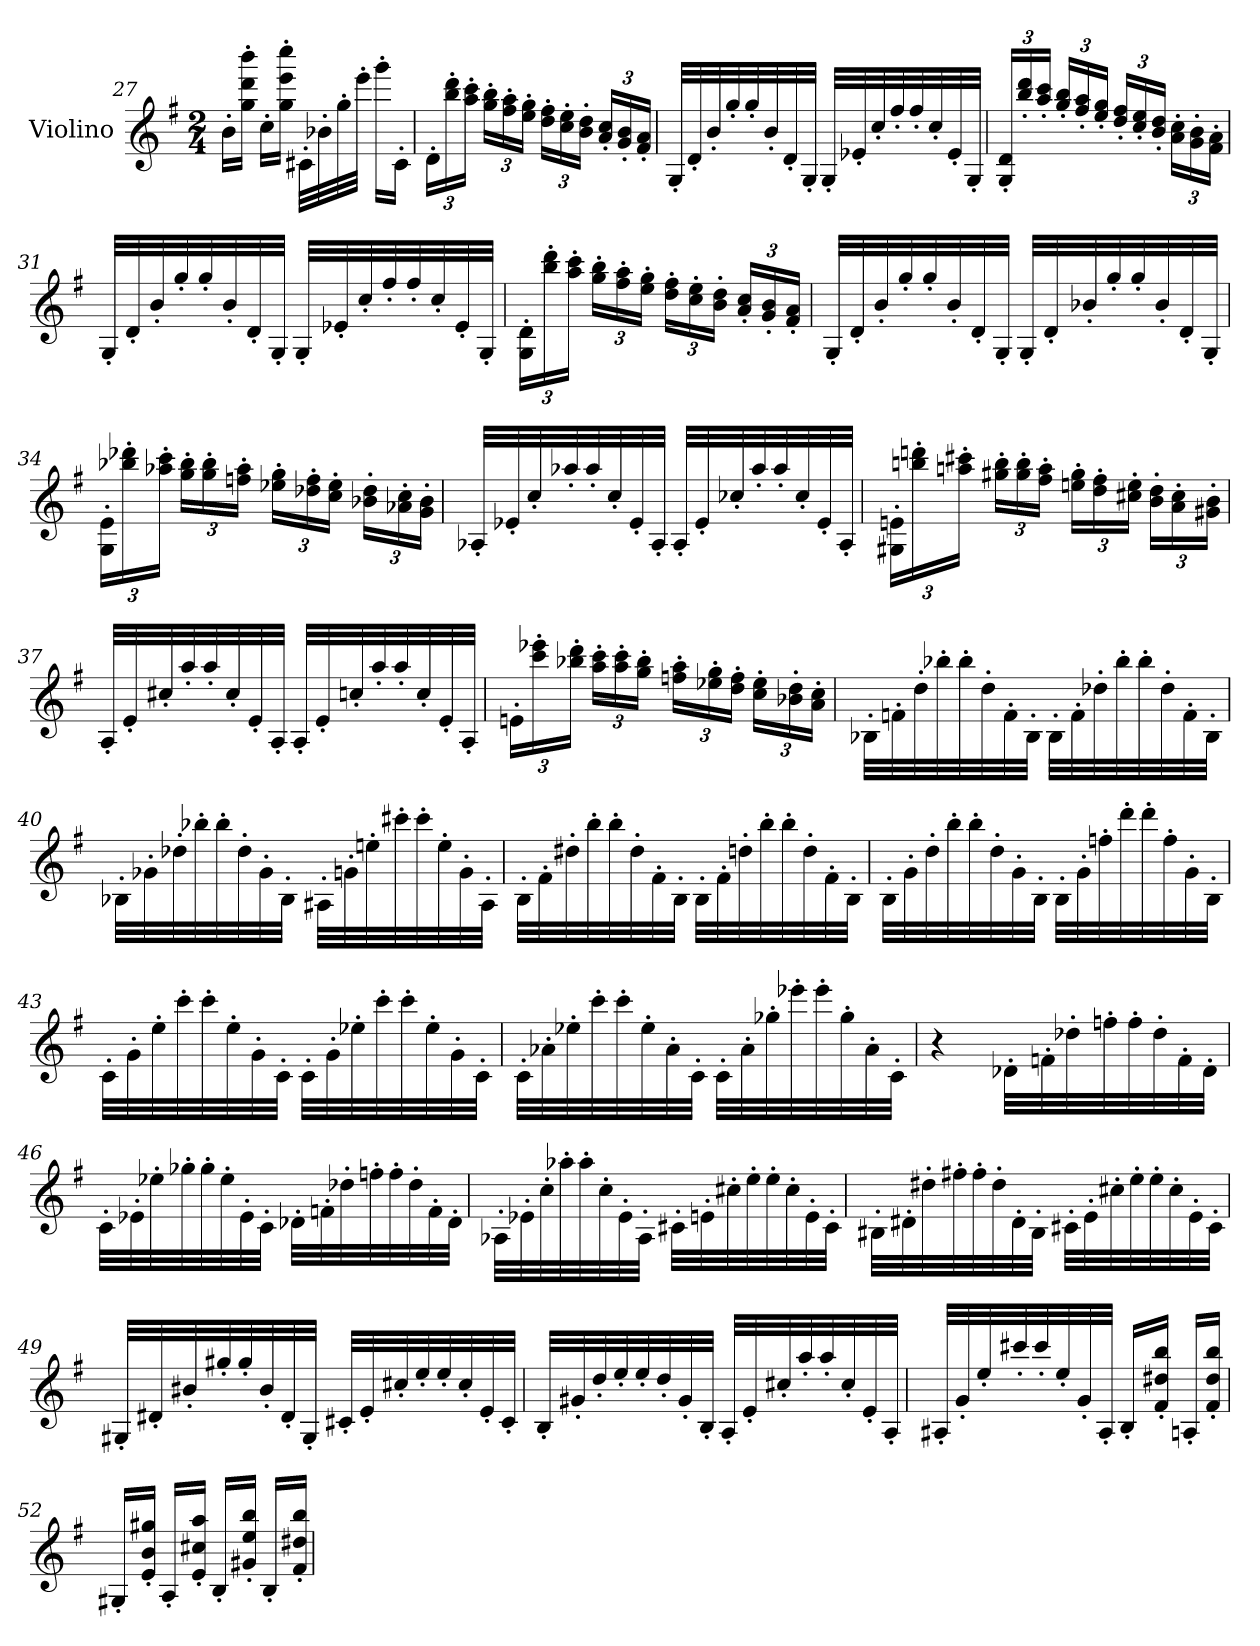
**kern
*part1
*staff1
*I"Violino
*I'Vln.
!!LO:LB:g=z
*clefG2
*k[f#]
*M2/4
=27
16b'\LL
16gg\' 16ddd\' 16bbb\'JJ
16cc'\LL
16gg\' 16eee\' 16cccc\'JJ
32c#X'\LLL
32b-X'\
32gg'\
32eee'\JJJ
16ggg'\LL
16c#'\JJ
=28
*Xbrackettup
24d'\LL
24bb\' 24ddd\'
24aa\' 24ccc\'JJ
24gg\' 24bb\'LL
24ff#\' 24aa\'
24ee\' 24gg\'JJ
24dd\' 24ff#\'LL
24cc\' 24ee\'
24b\' 24dd\'JJ
24a/' 24cc/'LL
24g/' 24b/'
24f#/' 24a/'JJ
=29
32G'/LLL
32d'/
32b'/
32gg'/
32gg'/
32b'/
32d'/
32G'/JJJ
32G'/LLL
32e-X'/
32cc'/
32ff#'/
32ff#'/
32cc'/
32e-'/
32G'/JJJ
!!LO:LB:g=z
=30
24G/' 24d/'LL
24bb/' 24ddd/'
24aa/' 24ccc/'JJ
24gg/' 24bb/'LL
24ff#/' 24aa/'
24ee/' 24gg/'JJ
24dd/' 24ff#/'LL
24cc/' 24ee/'
24b/' 24dd/'JJ
24a\' 24cc\'LL
24g\' 24b\'
24f#\' 24a\'JJ
=31
32G'/LLL
32d'/
32b'/
32gg'/
32gg'/
32b'/
32d'/
32G'/JJJ
32G'/LLL
32e-X'/
32cc'/
32ff#'/
32ff#'/
32cc'/
32e-'/
32G'/JJJ
=32
24G\' 24d\'LL
24bb\' 24ddd\'
24aa\' 24ccc\'JJ
24gg\' 24bb\'LL
24ff#\' 24aa\'
24ee\' 24gg\'JJ
24dd\' 24ff#\'LL
24cc\' 24ee\'
24b\' 24dd\'JJ
24a/' 24cc/'LL
24g/' 24b/'
24f#/' 24a/'JJ
!!LO:LB:g=z
=33
32G'/LLL
32d'/
32b'/
32gg'/
32gg'/
32b'/
32d'/
32G'/JJJ
32G'/LLL
32d'/
32b-X'/
32gg'/
32gg'/
32b-'/
32d'/
32G'/JJJ
=34
24G\' 24e\'LL
24bb-X\' 24ddd-X\'
24aa-X\' 24ccc\'JJ
24gg\' 24bb-\'LL
24gg\' 24bb-\'
24ffn\' 24aa-\'JJ
24ee-X\' 24gg\'LL
24dd-X\' 24ff\'
24cc\' 24ee-\'JJ
24b-X\' 24dd-\'LL
24a-X\' 24cc\'
24g\' 24b-\'JJ
!!LO:LB:g=z
=35
32A-X'/LLL
32e-X'/
32cc'/
32aa-X'/
32aa-'/
32cc'/
32e-'/
32A-'/JJJ
32A-'/LLL
32e-'/
32cc-X'/
32aa-'/
32aa-'/
32cc-'/
32e-'/
32A-'/JJJ
=36
24G#X\' 24en\'LL
24bbn\' 24dddn\'
24aan\' 24ccc#X\'JJ
24gg#X\' 24bb\'LL
24gg#\' 24bb\'
24ff#\' 24aa\'JJ
24een\' 24gg#\'LL
24dd\' 24ff#\'
24cc#X\' 24ee\'JJ
24b\' 24dd\'LL
24a\' 24cc#\'
24g#X\' 24b\'JJ
!!LO:LB:g=z
=37
32A'/LLL
32e'/
32cc#X'/
32aa'/
32aa'/
32cc#'/
32e'/
32A'/JJJ
32A'/LLL
32e'/
32ccn'/
32aa'/
32aa'/
32cc'/
32e'/
32A'/JJJ
=38
24en'\LL
24ccc\' 24eee-X\'
24bb-X\' 24ddd\'JJ
24aa\' 24ccc\'LL
24aa\' 24ccc\'
24gg\' 24bb-\'JJ
24ffn\' 24aa\'LL
24ee-X\' 24gg\'
24dd\' 24ff\'JJ
24cc\' 24ee-\'LL
24b-X\' 24dd\'
24a\' 24cc\'JJ
!!LO:LB:g=z
=39
32B-X'\LLL
32fn'\
32dd'\
32bb-X'\
32bb-'\
32dd'\
32f'\
32B-'\JJJ
32B-'\LLL
32f'\
32dd-X'\
32bb-'\
32bb-'\
32dd-'\
32f'\
32B-'\JJJ
=40
32B-X'\LLL
32g-X'\
32dd-X'\
32bb-X'\
32bb-'\
32dd-'\
32g-'\
32B-'\JJJ
32A#X'\LLL
32gn'\
32een'\
32ccc#X'\
32ccc#'\
32ee'\
32g'\
32A#'\JJJ
!!LO:LB:g=z
=41
32B'\LLL
32f#'\
32dd#X'\
32bb'\
32bb'\
32dd#'\
32f#'\
32B'\JJJ
32B'\LLL
32f#'\
32ddn'\
32bb'\
32bb'\
32dd'\
32f#'\
32B'\JJJ
=42
32B'\LLL
32g'\
32dd'\
32bb'\
32bb'\
32dd'\
32g'\
32B'\JJJ
32B'\LLL
32g'\
32ffn'\
32ddd'\
32ddd'\
32ff'\
32g'\
32B'\JJJ
!!LO:LB:g=z
=43
32c'\LLL
32g'\
32ee'\
32ccc'\
32ccc'\
32ee'\
32g'\
32c'\JJJ
32c'\LLL
32g'\
32ee-X'\
32ccc'\
32ccc'\
32ee-'\
32g'\
32c'\JJJ
=44
32c'\LLL
32a-X'\
32ee-X'\
32ccc'\
32ccc'\
32ee-'\
32a-'\
32c'\JJJ
32c'\LLL
32a-'\
32gg-X'\
32eee-X'\
32eee-'\
32gg-'\
32a-'\
32c'\JJJ
!!LO:LB:g=z
=45
4r
32d-X'\LLL
32fn'\
32dd-X'\
32ffn'\
32ff'\
32dd-'\
32f'\
32d-'\JJJ
=46
32c'\LLL
32e-X'\
32ee-X'\
32gg-X'\
32gg-'\
32ee-'\
32e-'\
32c'\JJJ
32d-X'\LLL
32fn'\
32dd-X'\
32ffn'\
32ff'\
32dd-'\
32f'\
32d-'\JJJ
!!LO:LB:g=z
=47
32A-X'\LLL
32e-X'\
32cc'\
32aa-X'\
32aa-'\
32cc'\
32e-'\
32A-'\JJJ
32c#X'\LLL
32en'\
32cc#X'\
32ee'\
32ee'\
32cc#'\
32e'\
32c#'\JJJ
=48
32B#X'\LLL
32d#X'\
32dd#X'\
32ff#X'\
32ff#'\
32dd#'\
32d#'\
32B#'\JJJ
32c#X'\LLL
32e'\
32cc#X'\
32ee'\
32ee'\
32cc#'\
32e'\
32c#'\JJJ
!!LO:PB:g=z
=49
32G#X'/LLL
32d#X'/
32b#X'/
32gg#X'/
32gg#'/
32b#'/
32d#'/
32G#'/JJJ
32c#X'/LLL
32e'/
32cc#X'/
32ee'/
32ee'/
32cc#'/
32e'/
32c#'/JJJ
=50
32B'/LLL
32g#X'/
32dd'/
32ee'/
32ee'/
32dd'/
32g#'/
32B'/JJJ
32A'/LLL
32e'/
32cc#X'/
32aa'/
32aa'/
32cc#'/
32e'/
32A'/JJJ
!!LO:LB:g=z
=51
32A#X'/LLL
32g'/
32ee'/
32ccc#X'/
32ccc#'/
32ee'/
32g'/
32A#'/JJJ
16B'/LL
16f#/' 16dd#X/' 16bb/'JJ
16An'/LL
16f#/' 16dd#/' 16bb/'JJ
=52
16G#X'/LL
16e/' 16b/' 16gg#X/'JJ
16A'/LL
16e/' 16cc#X/' 16aa/'JJ
16B'/LL
16g#X/' 16ee/' 16bb/'JJ
16B'/LL
16f#/' 16dd#X/' 16bb/'JJ
=
*-
